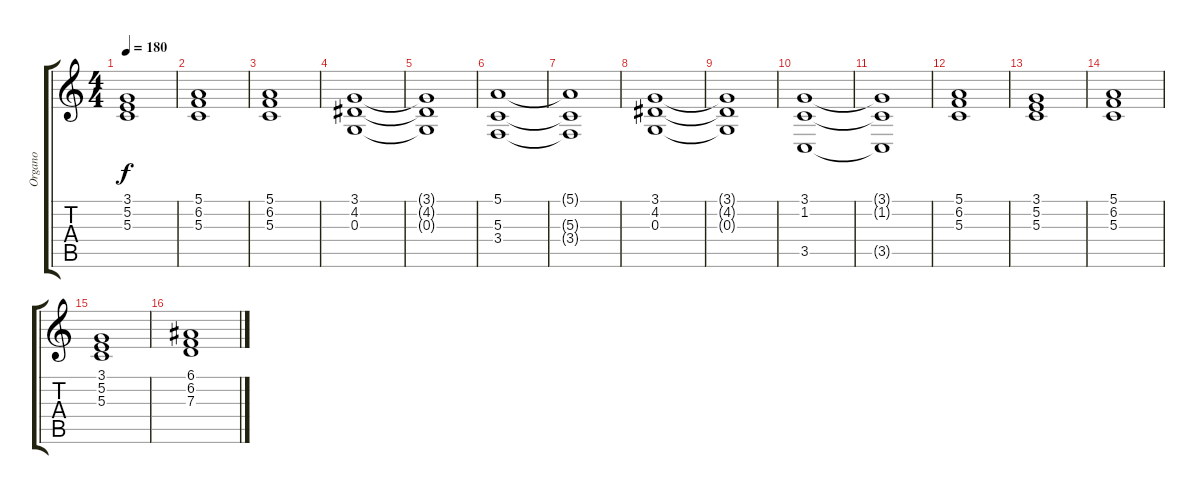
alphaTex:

\track ("Organo" "Organo") {instrument ocarina}
\staff {score tabs}
\tuning (E4 B3 G3 D3 A2 E2) {hide}
\ts (4 4)
\tempo 180
\clef g2
\ks c
(3.1 5.2 5.3).1{dy f} |
(5.1 6.2 5.3).1 |
(5.1 6.2 5.3).1 |
(3.1 4.2 0.3).1 |
(3.1{t} 4.2{t} 0.3{t}).1 |
(5.1 5.3 3.4).1 |
(5.1{t} 5.3{t} 3.4{t}).1 |
(3.1 4.2 0.3).1 |
(3.1{t} 4.2{t} 0.3{t}).1 |
(3.1 1.2 3.5).1 |
(3.1{t} 1.2{t} 3.5{t}).1 |
(5.1 6.2 5.3).1 |
(3.1 5.2 5.3).1 |
(5.1 6.2 5.3).1 |
(3.1 5.2 5.3).1 |
(6.1 6.2 7.3).1{volume 11}
